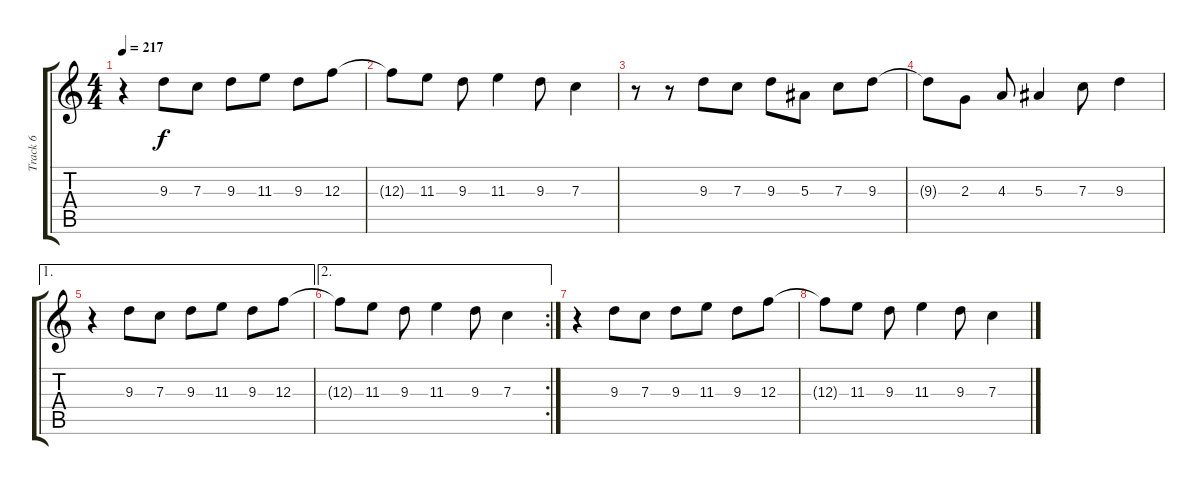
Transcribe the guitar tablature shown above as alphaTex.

\track ("Track 6" "Track 6") {instrument distortionguitar}
\staff {score tabs}
\tuning (D4 A3 F3 C3 G2 D2) {hide}
\ts (4 4)
\tempo 217
\clef g2
\ks c
r.4{dy f} 9.3.8 7.3.8 9.3.8 11.3.8 9.3.8 12.3.8 |
12.3{t}.8 11.3.8 9.3.8 11.3.4 9.3.8 7.3.4 |
r.8 r.8 9.3.8 7.3.8 9.3.8 5.3.8 7.3.8 9.3.8 |
9.3{t}.8 2.3.8 4.3.8 5.3.4 7.3.8 9.3.4 |
\ae 1
r.4 9.3.8 7.3.8 9.3.8 11.3.8 9.3.8 12.3.8 |
\ae 2
\rc 2
12.3{t}.8 11.3.8 9.3.8 11.3.4 9.3.8 7.3.4 |
r.4 9.3.8 7.3.8 9.3.8 11.3.8 9.3.8 12.3.8 |
12.3{t}.8 11.3.8 9.3.8 11.3.4 9.3.8 7.3.4
